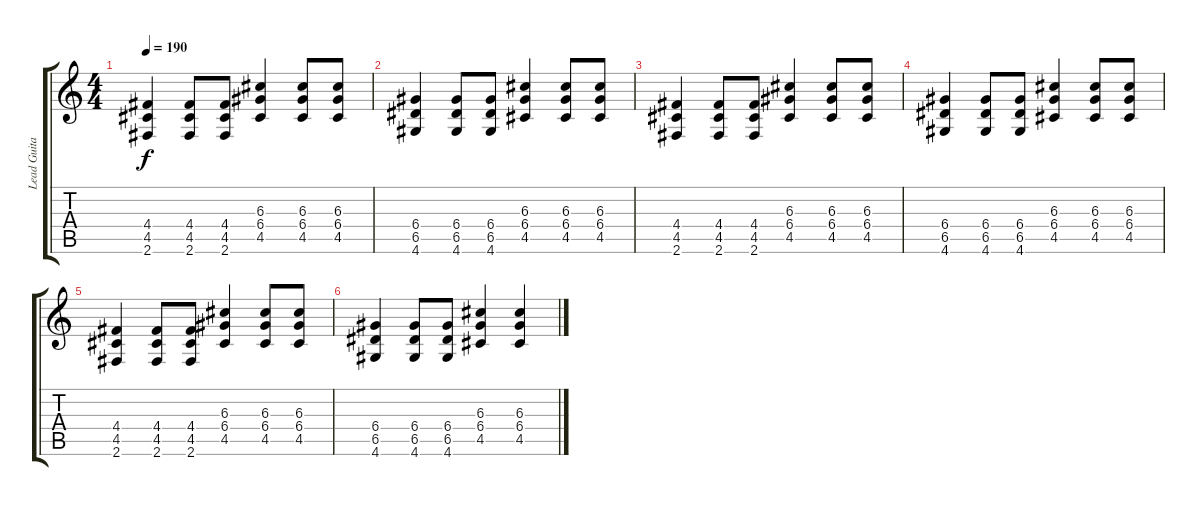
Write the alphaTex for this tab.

\track ("Lead Guitar" "Lead Guita") {instrument overdrivenguitar}
\staff {score tabs}
\tuning (E4 B3 G3 D3 A2 E2) {hide}
\ts (4 4)
\tempo 190
\clef g2
\ks c
(4.4 4.5 2.6).4{dy f} (4.4 4.5 2.6).8 (4.4 4.5 2.6).8 (6.3 6.4 4.5).4 (6.3 6.4 4.5).8 (6.3 6.4 4.5).8 |
(6.4 6.5 4.6).4 (6.4 6.5 4.6).8 (6.4 6.5 4.6).8 (6.3 6.4 4.5).4 (6.3 6.4 4.5).8 (6.3 6.4 4.5).8 |
(4.4 4.5 2.6).4 (4.4 4.5 2.6).8 (4.4 4.5 2.6).8 (6.3 6.4 4.5).4 (6.3 6.4 4.5).8 (6.3 6.4 4.5).8 |
(6.4 6.5 4.6).4 (6.4 6.5 4.6).8 (6.4 6.5 4.6).8 (6.3 6.4 4.5).4 (6.3 6.4 4.5).8 (6.3 6.4 4.5).8 |
(4.4 4.5 2.6).4 (4.4 4.5 2.6).8 (4.4 4.5 2.6).8 (6.3 6.4 4.5).4 (6.3 6.4 4.5).8 (6.3 6.4 4.5).8 |
(6.4 6.5 4.6).4 (6.4 6.5 4.6).8 (6.4 6.5 4.6).8 (6.3 6.4 4.5).4 (6.3 6.4 4.5).4
